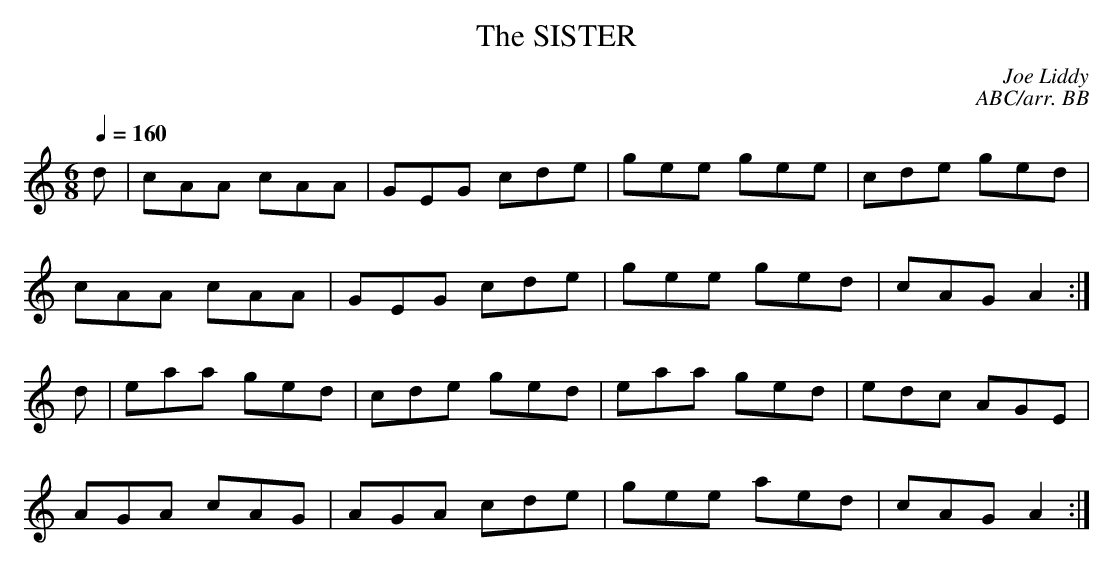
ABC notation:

X:1
T:SISTER, The
C:Joe Liddy
C:ABC/arr. BB
Q:1/4=160
L:1/8
M:6/8
K:Am
d|cAA cAA|GEG cde|gee gee|cde ged |
cAA cAA|GEG cde|gee ged|cAG A2 :|
d|eaa ged|cde ged|eaa ged|edc AGE |
AGA cAG|AGA cde|gee aed|cAG A2 :|
